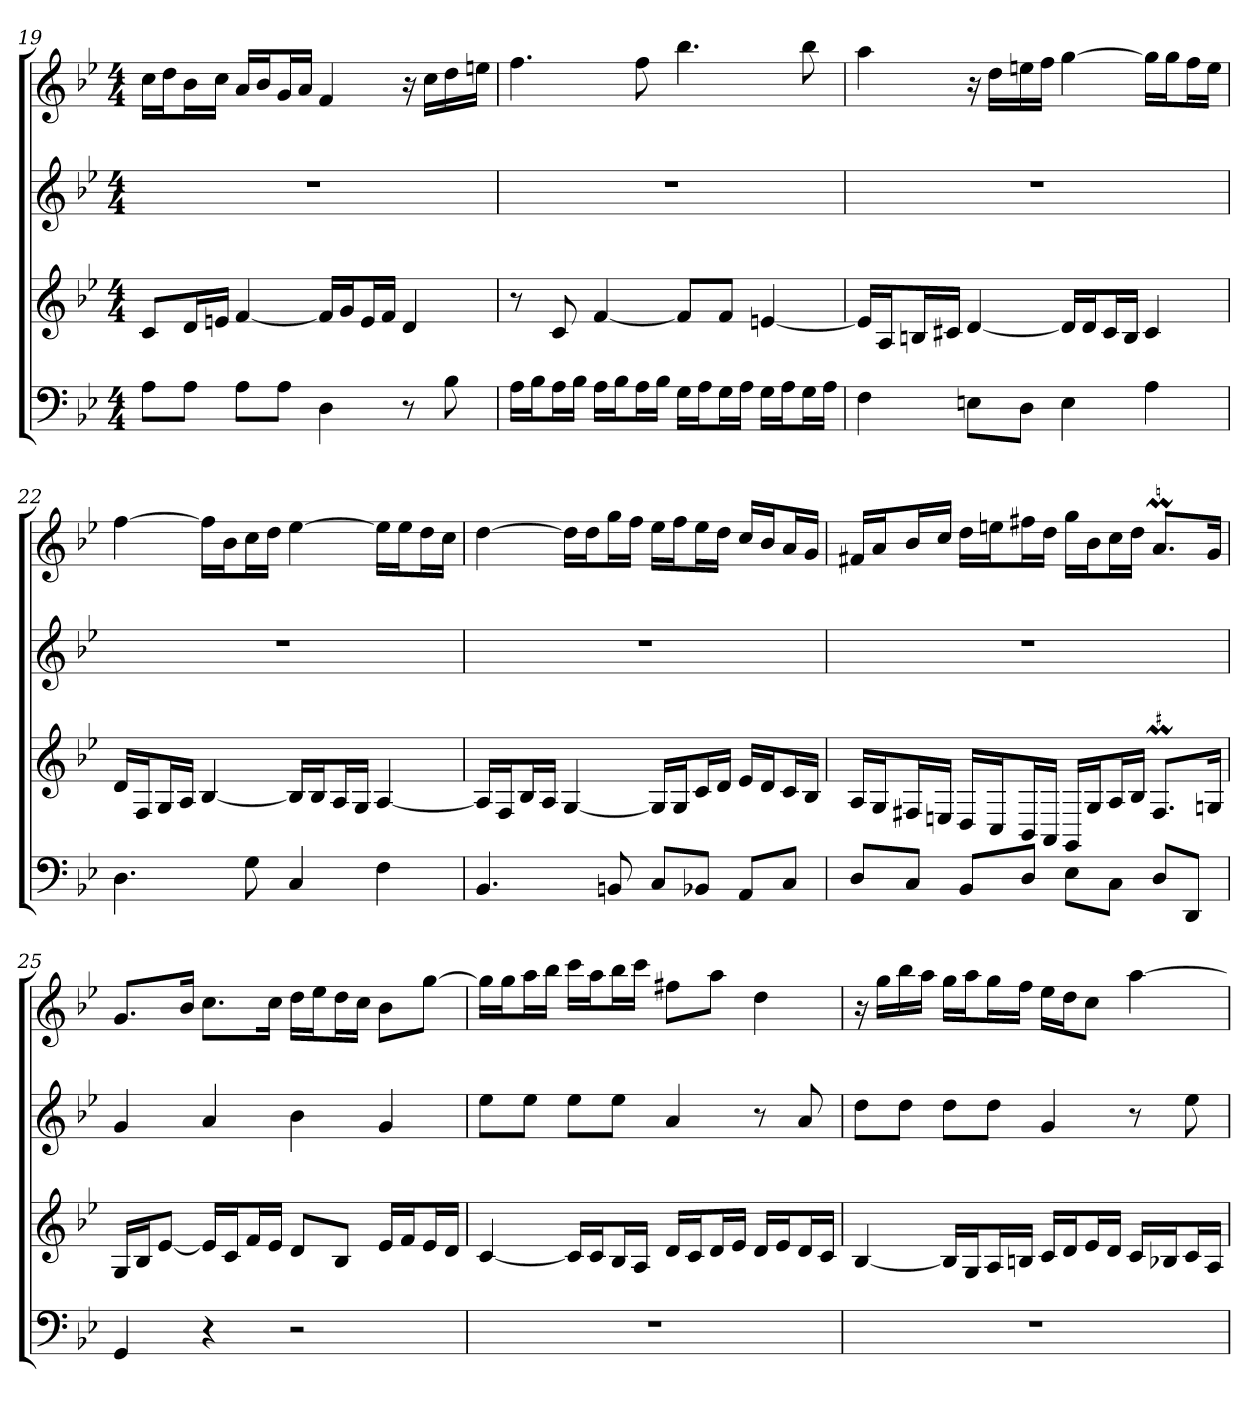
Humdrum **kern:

**kern	**kern	**kern	**kern
*part4	*part3	*part2	*part1
*staff4	*staff3	*staff2	*staff1
*k[b-e-]	*k[b-e-]	*k[b-e-]	*k[b-e-]
*M4/4	*M4/4	*M4/4	*M4/4
=19	=19	=19	=19
8AL	8cL	1r	16ccLL
.	.	.	16ddJ
8AJ	16dL	.	16b-L
.	16enJJ	.	16ccJJ
8AL	[4f	.	16aLL
.	.	.	16b-J
8AJ	.	.	16gL
.	.	.	16aJJ
4D	16fLL]	.	4f
.	16gJ	.	.
.	16eL	.	.
.	16fJJ	.	.
8r	4d	.	16r
.	.	.	16ccLL
8B-	.	.	16dd
.	.	.	16eenJJ
=20	=20	=20	=20
16ALL	8r	1r	4.ff
16B-J	.	.	.
16AL	8c	.	.
16B-JJ	.	.	.
16ALL	[4f	.	.
16B-J	.	.	.
16AL	.	.	8ff
16B-JJ	.	.	.
16GLL	8fL]	.	4.bb-
16AJ	.	.	.
16GL	8fJ	.	.
16AJJ	.	.	.
16GLL	[4en	.	.
16AJ	.	.	.
16GL	.	.	8bb-
16AJJ	.	.	.
=21	=21	=21	=21
4F	16eLL]	1r	4aa
.	16AJ	.	.
.	16BnL	.	.
.	16c#XJJ	.	.
8EnL	[4d	.	16r
.	.	.	16ddLL
8DJ	.	.	16een
.	.	.	16ffJJ
4E	16dLL]	.	[4gg
.	16dJ	.	.
.	16c#L	.	.
.	16BJJ	.	.
4A	4c#	.	16ggLL]
.	.	.	16ggJ
.	.	.	16ffL
.	.	.	16eeJJ
=22	=22	=22	=22
4.D	16dLL	1r	[4ff
.	16FJ	.	.
.	16GL	.	.
.	16AJJ	.	.
.	[4B-	.	16ffLL]
.	.	.	16b-J
8G	.	.	16ccL
.	.	.	16ddJJ
4C	16B-LL]	.	[4ee-
.	16B-J	.	.
.	16AL	.	.
.	16GJJ	.	.
4F	[4A	.	16ee-LL]
.	.	.	16ee-J
.	.	.	16ddL
.	.	.	16ccJJ
=23	=23	=23	=23
4.BB-	16ALL]	1r	[4dd
.	16FJ	.	.
.	16B-L	.	.
.	16AJJ	.	.
.	[4G	.	16ddLL]
.	.	.	16ddJ
8BBn	.	.	16ggL
.	.	.	16ffJJ
8CL	16GLL]	.	16ee-LL
.	16GJ	.	16ffJ
8BB-XJ	16cL	.	16ee-L
.	16dJJ	.	16ddJJ
8AAL	16e-LL	.	16ccLL
.	16dJ	.	16b-J
8CJ	16cL	.	16aL
.	16B-JJ	.	16gJJ
=24	=24	=24	=24
8DL	16ALL	1r	16f#XLL
.	16GJ	.	16aJ
8CJ	16F#XL	.	16b-L
.	16EnJJ	.	16ccJJ
8BB-L	16DLL	.	16ddLL
.	16CJ	.	16eenJ
8DJ	16BB-L	.	16ff#XL
.	16AAJJ	.	16ddJJ
8E-L	16GGLL	.	16ggLL
.	16GJ	.	16b-J
8CJ	16AL	.	16ccL
.	16B-JJ	.	16ddJJ
!	!LO:MOR:acc=#	!	!
8DL	8.F#ML	.	8.aML
8DDJ	.	.	.
.	16GnJk	.	16gJk
=25	=25	=25	=25
4GG	16GLL	4g	8.gL
.	16B-J	.	.
.	[8e-J	.	.
.	.	.	16b-Jk
4r	16e-LL]	4a	8.ccL
.	16cJ	.	.
.	16fL	.	.
.	16e-JJ	.	16ccJk
2r	8dL	4b-	16ddLL
.	.	.	16ee-J
.	8B-J	.	16ddL
.	.	.	16ccJJ
.	16e-LL	4g	8b-L
.	16fJ	.	.
.	16e-L	.	[8ggJ
.	16dJJ	.	.
=26	=26	=26	=26
1r	[4c	8ee-L	16ggLL]
.	.	.	16ggJ
.	.	8ee-J	16aaL
.	.	.	16bb-JJ
.	16cLL]	8ee-L	16cccLL
.	16cJ	.	16aaJ
.	16B-L	8ee-J	16bb-L
.	16AJJ	.	16cccJJ
.	16dLL	4a	8ff#XL
.	16cJ	.	.
.	16dL	.	8aaJ
.	16e-JJ	.	.
.	16dLL	8r	4dd
.	16e-J	.	.
.	16dL	8a	.
.	16cJJ	.	.
=27	=27	=27	=27
1r	[4B-	8ddL	16r
.	.	.	16ggLL
.	.	8ddJ	16bb-
.	.	.	16aaJJ
.	16B-LL]	8ddL	16ggLL
.	16GJ	.	16aaJ
.	16AL	8ddJ	16ggL
.	16BnJJ	.	16ffJJ
.	16cLL	4g	16ee-LL
.	16dJ	.	16ddJ
.	16e-L	.	8ccJ
.	16dJJ	.	.
.	16cLL	8r	[4aa
.	16B-XJ	.	.
.	16cL	8ee-	.
.	16AJJ	.	.
=	=	=	=
*-	*-	*-	*-
